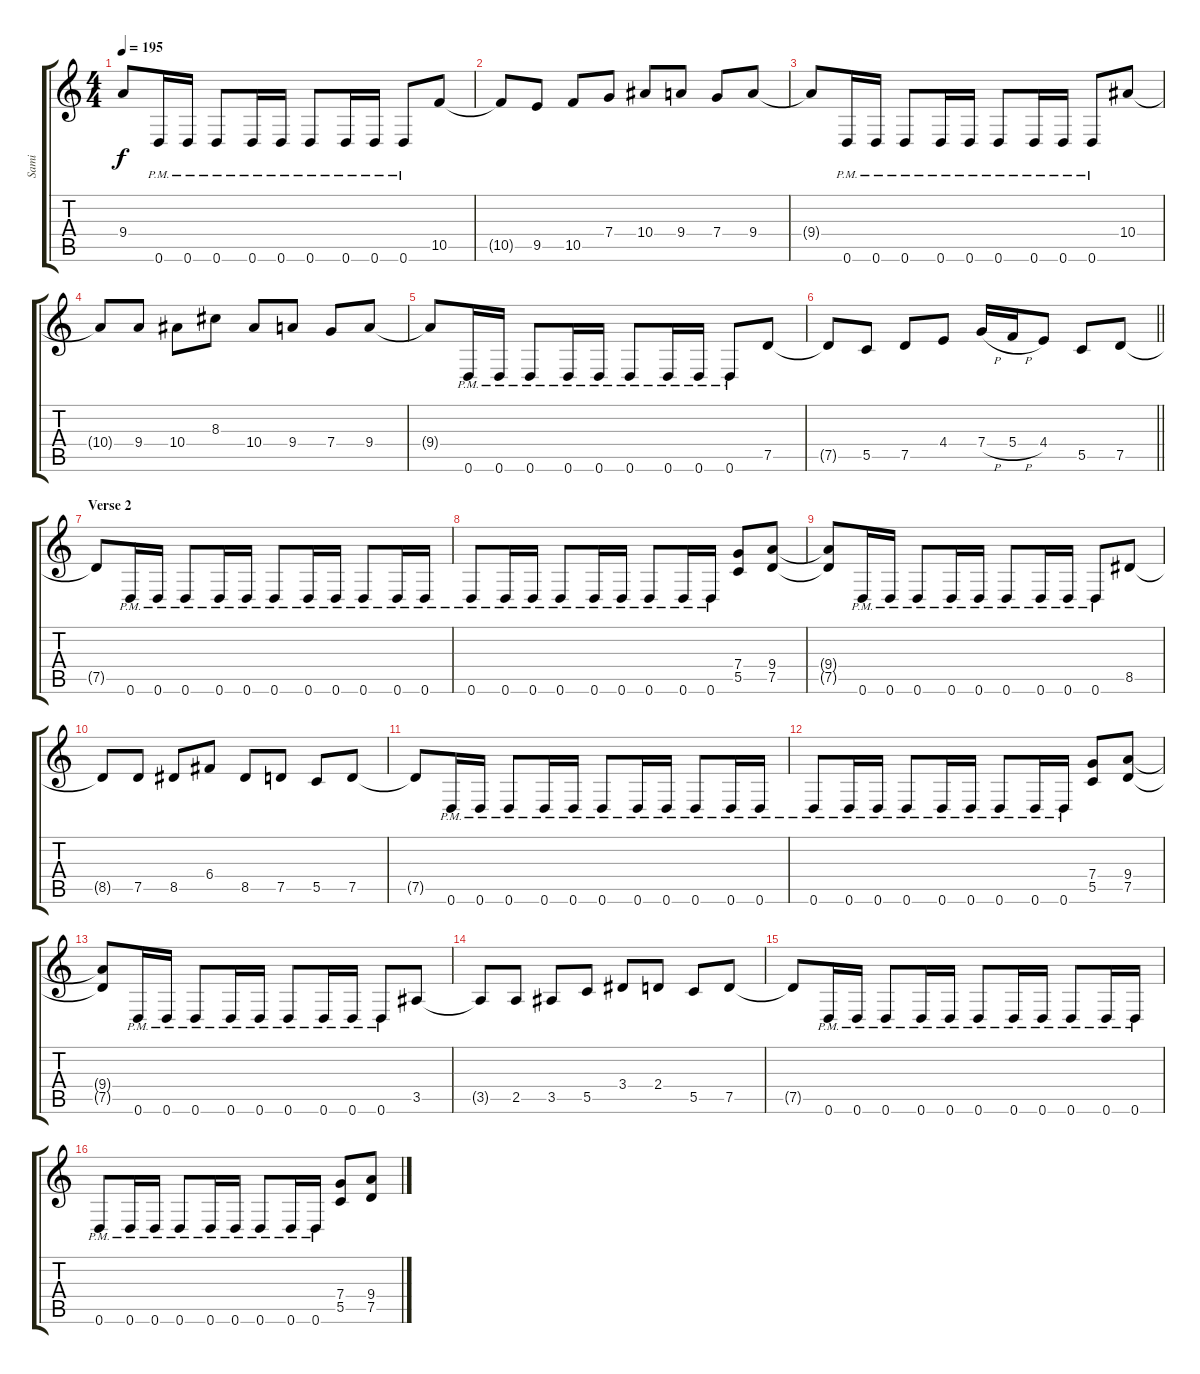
\track ("Sami" "Sami") {instrument distortionguitar}
\staff {score tabs}
\tuning (D4 A3 F3 C3 G2 D2) {hide}
\ts (4 4)
\tempo 195
\clef g2
\ks c
9.4{t}.8{dy f} 0.6{pm}.16 0.6{pm}.16 0.6{pm}.8 0.6{pm}.16 0.6{pm}.16 0.6{pm}.8 0.6{pm}.16 0.6{pm}.16 0.6{pm}.8 10.5.8 |
10.5{t}.8 9.5.8 10.5.8 7.4.8 10.4.8 9.4.8 7.4.8 9.4.8 |
9.4{t}.8 0.6{pm}.16 0.6{pm}.16 0.6{pm}.8 0.6{pm}.16 0.6{pm}.16 0.6{pm}.8 0.6{pm}.16 0.6{pm}.16 0.6{pm}.8 10.4.8 |
10.4{t}.8 9.4.8 10.4.8 8.3.8 10.4.8 9.4.8 7.4.8 9.4.8 |
9.4{t}.8 0.6{pm}.16 0.6{pm}.16 0.6{pm}.8 0.6{pm}.16 0.6{pm}.16 0.6{pm}.8 0.6{pm}.16 0.6{pm}.16 0.6{pm}.8 7.5.8 |
\barLineRight lightlight
7.5{t}.8 5.5.8 7.5.8 4.4.8 7.4{h}.16 5.4{h}.16 4.4.8 5.5.8 7.5.8 |
\section ("" "Verse 2")
7.5{t}.8 0.6{pm}.16 0.6{pm}.16 0.6{pm}.8 0.6{pm}.16 0.6{pm}.16 0.6{pm}.8 0.6{pm}.16 0.6{pm}.16 0.6{pm}.8 0.6{pm}.16 0.6{pm}.16 |
0.6{pm}.8 0.6{pm}.16 0.6{pm}.16 0.6{pm}.8 0.6{pm}.16 0.6{pm}.16 0.6{pm}.8 0.6{pm}.16 0.6{pm}.16 (7.4 5.5).8 (9.4 7.5).8 |
(9.4{t} 7.5{t}).8 0.6{pm}.16 0.6{pm}.16 0.6{pm}.8 0.6{pm}.16 0.6{pm}.16 0.6{pm}.8 0.6{pm}.16 0.6{pm}.16 0.6{pm}.8 8.5.8 |
8.5{t}.8 7.5.8 8.5.8 6.4.8 8.5.8 7.5.8 5.5.8 7.5.8 |
7.5{t}.8 0.6{pm}.16 0.6{pm}.16 0.6{pm}.8 0.6{pm}.16 0.6{pm}.16 0.6{pm}.8 0.6{pm}.16 0.6{pm}.16 0.6{pm}.8 0.6{pm}.16 0.6{pm}.16 |
0.6{pm}.8 0.6{pm}.16 0.6{pm}.16 0.6{pm}.8 0.6{pm}.16 0.6{pm}.16 0.6{pm}.8 0.6{pm}.16 0.6{pm}.16 (7.4 5.5).8 (9.4 7.5).8 |
(9.4{t} 7.5{t}).8 0.6{pm}.16 0.6{pm}.16 0.6{pm}.8 0.6{pm}.16 0.6{pm}.16 0.6{pm}.8 0.6{pm}.16 0.6{pm}.16 0.6{pm}.8 3.5.8 |
3.5{t}.8 2.5.8 3.5.8 5.5.8 3.4.8 2.4.8 5.5.8 7.5.8 |
7.5{t}.8 0.6{pm}.16 0.6{pm}.16 0.6{pm}.8 0.6{pm}.16 0.6{pm}.16 0.6{pm}.8 0.6{pm}.16 0.6{pm}.16 0.6{pm}.8 0.6{pm}.16 0.6{pm}.16 |
0.6{pm}.8 0.6{pm}.16 0.6{pm}.16 0.6{pm}.8 0.6{pm}.16 0.6{pm}.16 0.6{pm}.8 0.6{pm}.16 0.6{pm}.16 (7.4 5.5).8 (9.4 7.5).8
